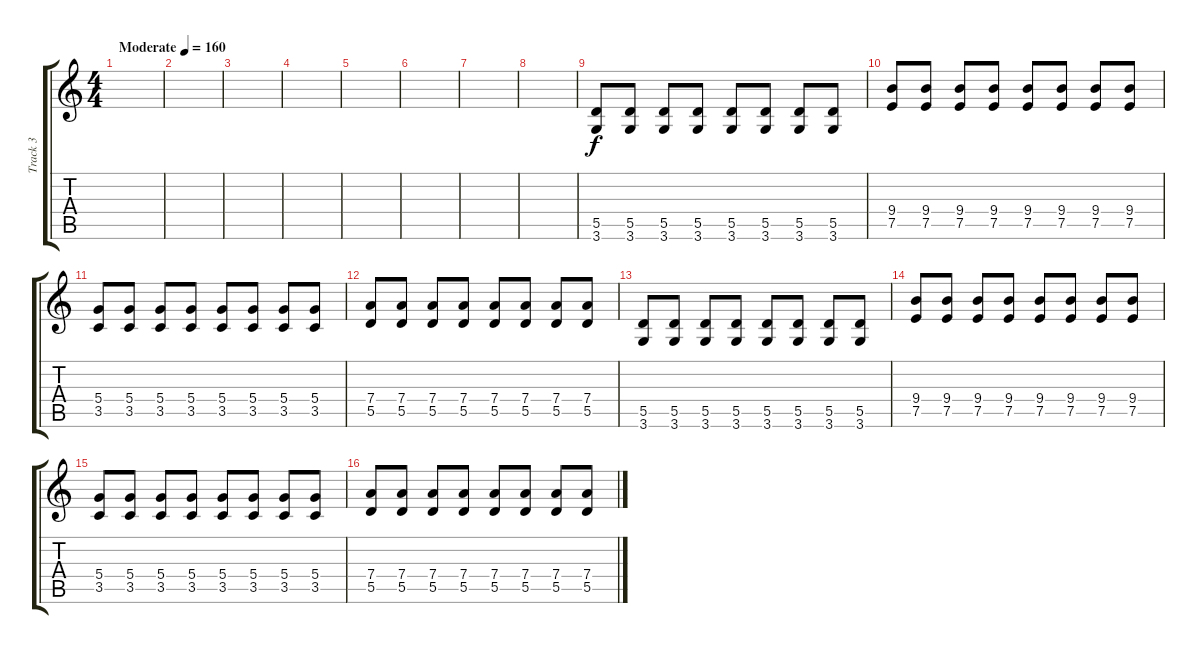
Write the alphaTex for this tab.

\track ("Track 3" "Track 3") {instrument overdrivenguitar}
\staff {score tabs}
\tuning (E4 B3 G3 D3 A2 E2) {hide}
\ts (4 4)
\tempo (160 "Moderate")
\clef g2
\ks c
|
|
|
|
|
|
|
|
(5.5 3.6).8 (5.5 3.6).8 (5.5 3.6).8 (5.5 3.6).8 (5.5 3.6).8 (5.5 3.6).8 (5.5 3.6).8 (5.5 3.6).8 |
(9.4 7.5).8 (9.4 7.5).8 (9.4 7.5).8 (9.4 7.5).8 (9.4 7.5).8 (9.4 7.5).8 (9.4 7.5).8 (9.4 7.5).8 |
(5.4 3.5).8 (5.4 3.5).8 (5.4 3.5).8 (5.4 3.5).8 (5.4 3.5).8 (5.4 3.5).8 (5.4 3.5).8 (5.4 3.5).8 |
(7.4 5.5).8 (7.4 5.5).8 (7.4 5.5).8 (7.4 5.5).8 (7.4 5.5).8 (7.4 5.5).8 (7.4 5.5).8 (7.4 5.5).8 |
(5.5 3.6).8 (5.5 3.6).8 (5.5 3.6).8 (5.5 3.6).8 (5.5 3.6).8 (5.5 3.6).8 (5.5 3.6).8 (5.5 3.6).8 |
(9.4 7.5).8 (9.4 7.5).8 (9.4 7.5).8 (9.4 7.5).8 (9.4 7.5).8 (9.4 7.5).8 (9.4 7.5).8 (9.4 7.5).8 |
(5.4 3.5).8 (5.4 3.5).8 (5.4 3.5).8 (5.4 3.5).8 (5.4 3.5).8 (5.4 3.5).8 (5.4 3.5).8 (5.4 3.5).8 |
(7.4 5.5).8 (7.4 5.5).8 (7.4 5.5).8 (7.4 5.5).8 (7.4 5.5).8 (7.4 5.5).8 (7.4 5.5).8 (7.4 5.5).8
